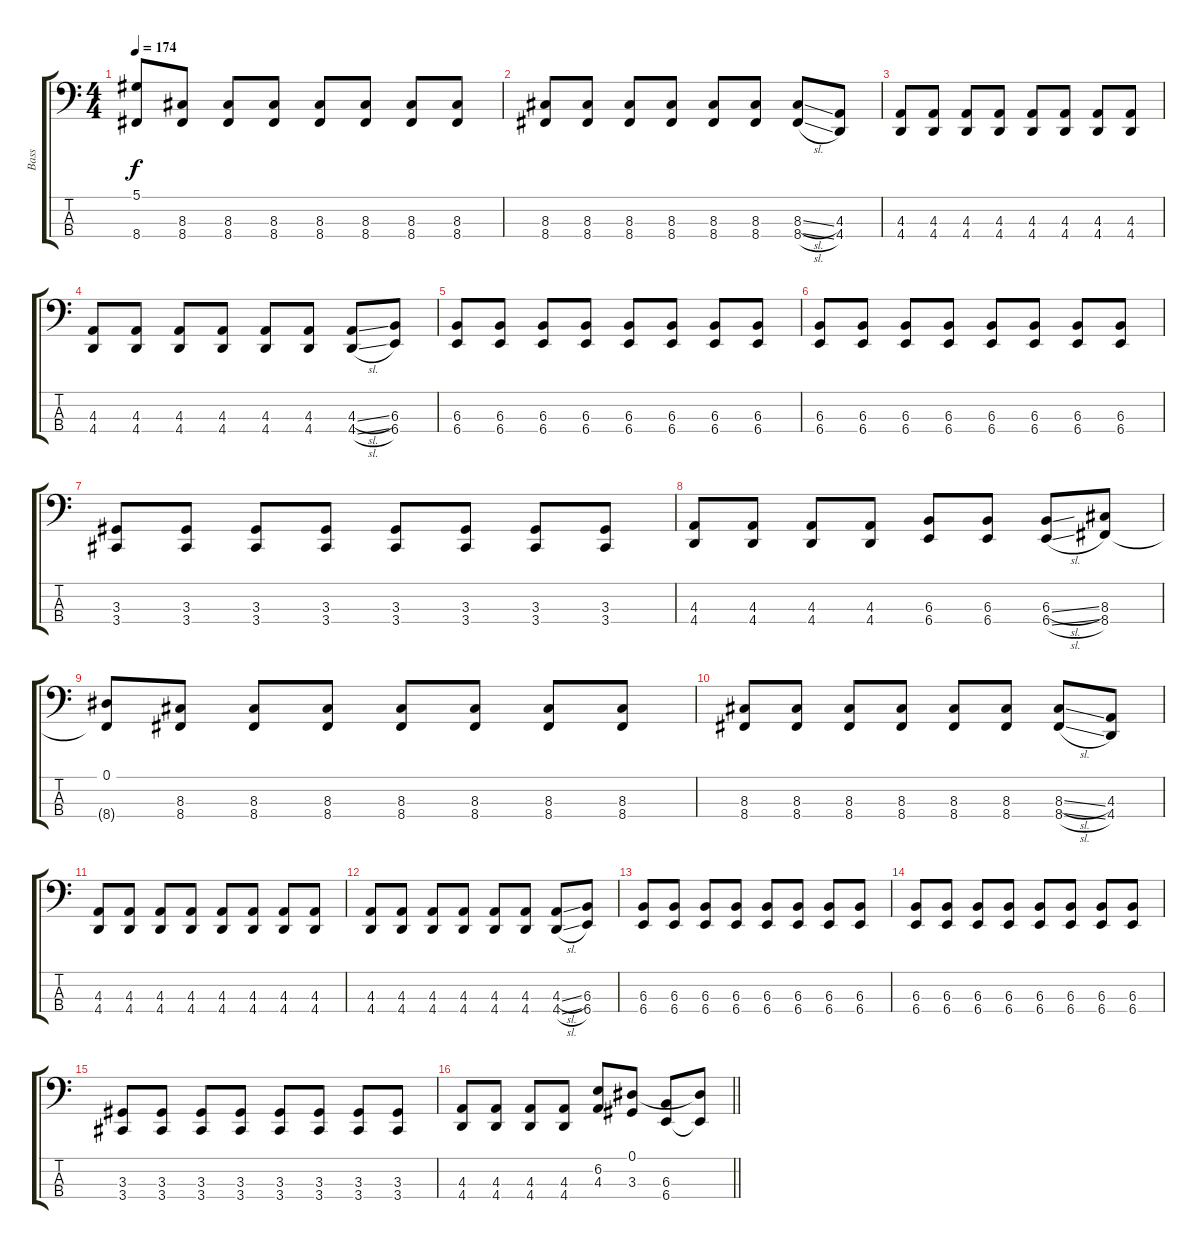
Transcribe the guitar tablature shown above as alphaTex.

\track ("Bass" "Bass") {instrument electricbassfinger}
\staff {score tabs}
\tuning (Eb2 Bb1 F1 Bb0) {hide}
\ts (4 4)
\tempo 174
\clef f4
\ks c
(5.1 8.4{t}).8{dy f} (8.3 8.4).8 (8.3 8.4).8 (8.3 8.4).8 (8.3 8.4).8 (8.3 8.4).8 (8.3 8.4).8 (8.3 8.4).8 |
(8.3 8.4).8 (8.3 8.4).8 (8.3 8.4).8 (8.3 8.4).8 (8.3 8.4).8 (8.3 8.4).8 (8.3{sl} 8.4{sl}).8 (4.3 4.4).8 |
(4.3 4.4).8 (4.3 4.4).8 (4.3 4.4).8 (4.3 4.4).8 (4.3 4.4).8 (4.3 4.4).8 (4.3 4.4).8 (4.3 4.4).8 |
(4.3 4.4).8 (4.3 4.4).8 (4.3 4.4).8 (4.3 4.4).8 (4.3 4.4).8 (4.3 4.4).8 (4.3{sl} 4.4{sl}).8 (6.3 6.4).8 |
(6.3 6.4).8 (6.3 6.4).8 (6.3 6.4).8 (6.3 6.4).8 (6.3 6.4).8 (6.3 6.4).8 (6.3 6.4).8 (6.3 6.4).8 |
(6.3 6.4).8 (6.3 6.4).8 (6.3 6.4).8 (6.3 6.4).8 (6.3 6.4).8 (6.3 6.4).8 (6.3 6.4).8 (6.3 6.4).8 |
(3.3 3.4).8 (3.3 3.4).8 (3.3 3.4).8 (3.3 3.4).8 (3.3 3.4).8 (3.3 3.4).8 (3.3 3.4).8 (3.3 3.4).8 |
(4.3 4.4).8 (4.3 4.4).8 (4.3 4.4).8 (4.3 4.4).8 (6.3 6.4).8 (6.3 6.4).8 (6.3{sl} 6.4{sl}).8 (8.3 8.4).8 |
(0.1 8.4{t}).8 (8.3 8.4).8 (8.3 8.4).8 (8.3 8.4).8 (8.3 8.4).8 (8.3 8.4).8 (8.3 8.4).8 (8.3 8.4).8 |
(8.3 8.4).8 (8.3 8.4).8 (8.3 8.4).8 (8.3 8.4).8 (8.3 8.4).8 (8.3 8.4).8 (8.3{sl} 8.4{sl}).8 (4.3 4.4).8 |
(4.3 4.4).8 (4.3 4.4).8 (4.3 4.4).8 (4.3 4.4).8 (4.3 4.4).8 (4.3 4.4).8 (4.3 4.4).8 (4.3 4.4).8 |
(4.3 4.4).8 (4.3 4.4).8 (4.3 4.4).8 (4.3 4.4).8 (4.3 4.4).8 (4.3 4.4).8 (4.3{sl} 4.4{sl}).8 (6.3 6.4).8 |
(6.3 6.4).8 (6.3 6.4).8 (6.3 6.4).8 (6.3 6.4).8 (6.3 6.4).8 (6.3 6.4).8 (6.3 6.4).8 (6.3 6.4).8 |
(6.3 6.4).8 (6.3 6.4).8 (6.3 6.4).8 (6.3 6.4).8 (6.3 6.4).8 (6.3 6.4).8 (6.3 6.4).8 (6.3 6.4).8 |
(3.3 3.4).8 (3.3 3.4).8 (3.3 3.4).8 (3.3 3.4).8 (3.3 3.4).8 (3.3 3.4).8 (3.3 3.4).8 (3.3 3.4).8 |
\barLineRight lightlight
(4.3 4.4).8 (4.3 4.4).8 (4.3 4.4).8 (4.3 4.4).8 (6.2 4.3).8 (0.1 3.3).8 (6.3 6.4).8 (0.1{t} 6.4{t}).8
